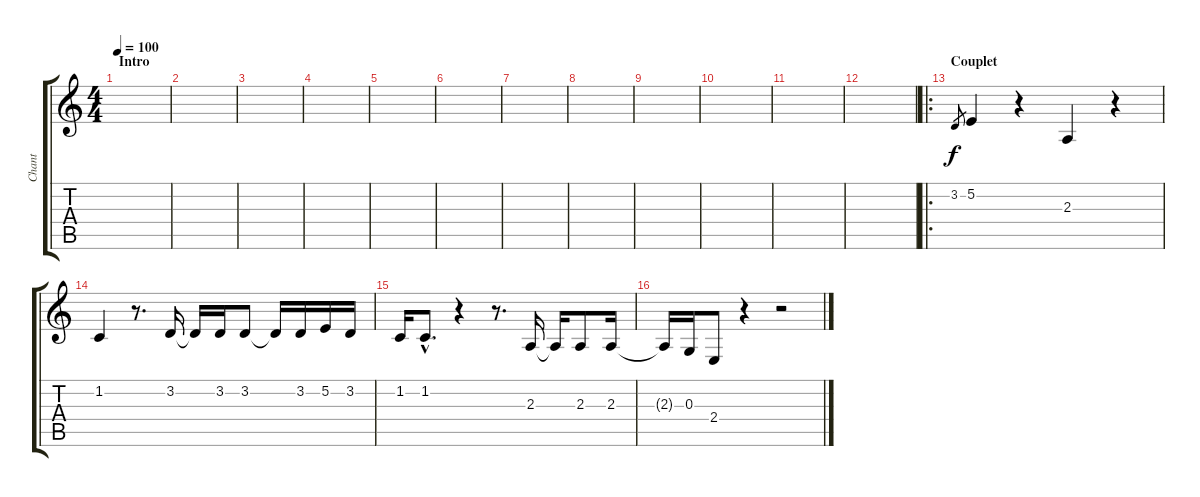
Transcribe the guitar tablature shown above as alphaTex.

\track ("Chant" "Chant") {instrument lead6voice}
\staff {score tabs}
\tuning (E4 B3 G3 D3 A2 E2) {hide}
\ts (4 4)
\section ("" "Intro")
\tempo 100
\clef g2
\ks c
|
|
|
|
|
|
|
|
|
|
|
|
\ro
\section ("" "Couplet")
3.2.8{gr} 5.2.4 r.4 2.3.4 r.4 |
1.2.4 r.8{d} 3.2.16 3.2{t}.16 3.2.16 3.2.8 3.2{t}.16 3.2.16 5.2.16 3.2.16 |
1.2.16 1.2{hac}.8{d} r.4 r.8{d} 2.3.16 2.3{t}.16 2.3.8 2.3.16 |
2.3{t}.16 0.3.16 2.4.8 r.4 r.2
